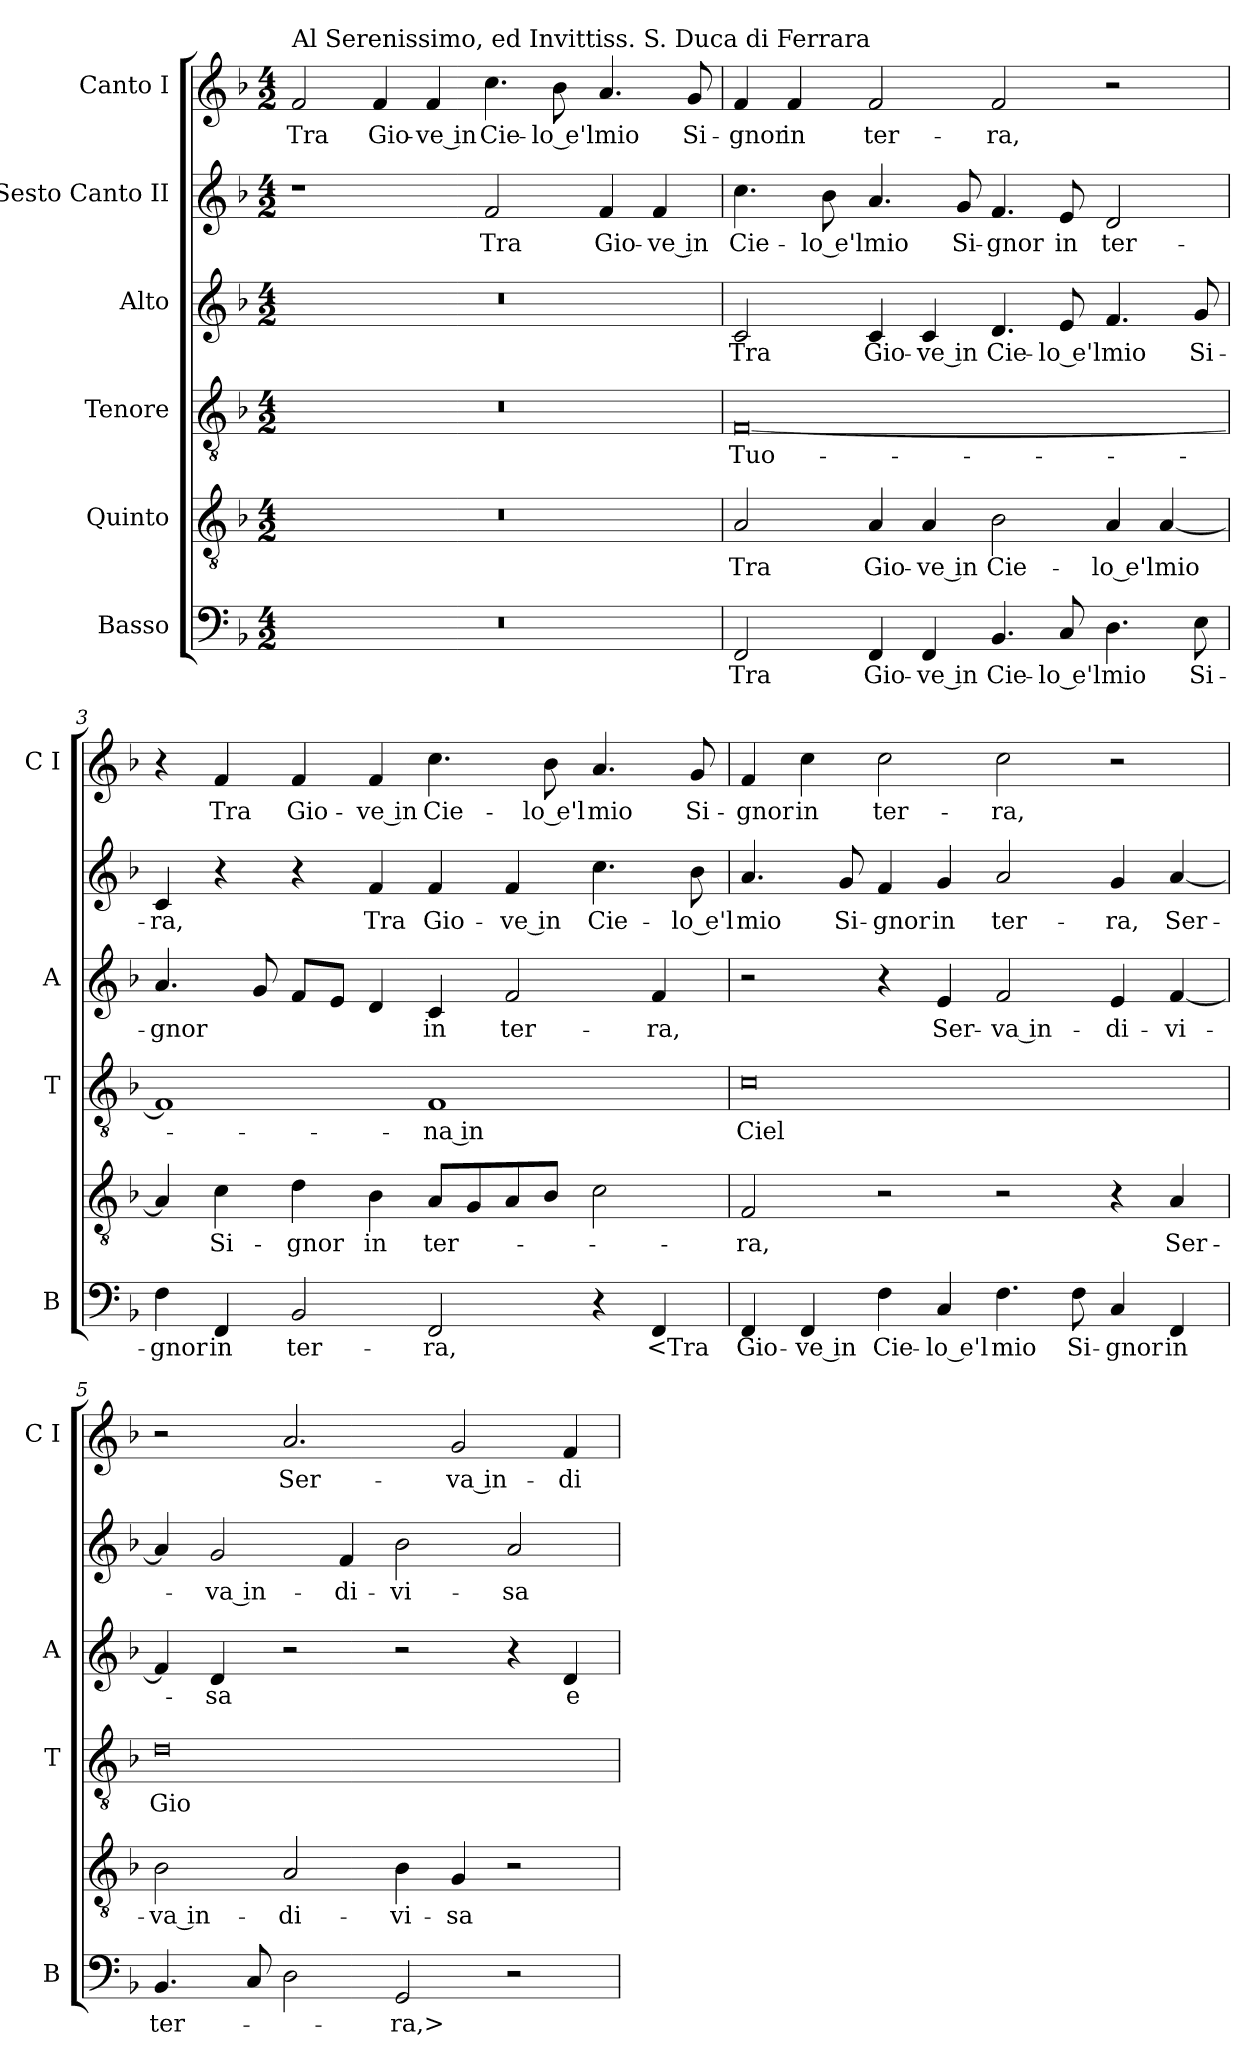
**kern	**text	**kern	**text	**kern	**text	**kern	**text	**kern	**text	**kern	**text
*part6	*part6	*part5	*part5	*part4	*part4	*part3	*part3	*part2	*part2	*part1	*part1
*staff6	*staff6	*staff5	*staff5	*staff4	*staff4	*staff3	*staff3	*staff2	*staff2	*staff1	*staff1
*I"Basso	*	*I"Quinto	*	*I"Tenore	*	*I"Alto	*	*I"Sesto Canto II	*	*I"Canto I	*
*I'B	*	*	*	*I'T	*	*I'A	*	*	*	*I'C I	*
*clefF4	*	*clefGv2	*	*clefGv2	*	*clefG2	*	*clefG2	*	*clefG2	*
*k[b-]	*	*k[b-]	*	*k[b-]	*	*k[b-]	*	*k[b-]	*	*k[b-]	*
*F:	*	*F:	*	*F:	*	*F:	*	*F:	*	*F:	*
*M4/2	*	*M4/2	*	*M4/2	*	*M4/2	*	*M4/2	*	*M4/2	*
=1	=1	=1	=1	=1	=1	=1	=1	=1	=1	=1	=1
!	!	!	!	!	!	!	!	!	!	!LO:TX:a:t=Al Serenissimo, ed Invittiss. S. Duca di Ferrara	!
0r	.	0r	.	0r	.	0r	.	1r	.	2f	Tra
.	.	.	.	.	.	.	.	.	.	4f	Gio-
.	.	.	.	.	.	.	.	.	.	4f	-ve in
.	.	.	.	.	.	.	.	2f	Tra	4.cc	Cie-
.	.	.	.	.	.	.	.	.	.	8b-	-lo e'l
.	.	.	.	.	.	.	.	4f	Gio-	4.a	mio
.	.	.	.	.	.	.	.	4f	-ve in	.	.
.	.	.	.	.	.	.	.	.	.	8g	Si-
=2	=2	=2	=2	=2	=2	=2	=2	=2	=2	=2	=2
2FF	Tra	2A	Tra	[0F	Tuo-	2c	Tra	4.cc	Cie-	4f	-gnor
.	.	.	.	.	.	.	.	.	.	4f	in
.	.	.	.	.	.	.	.	8b-	-lo e'l	.	.
4FF	Gio-	4A	Gio-	.	.	4c	Gio-	4.a	mio	2f	ter-
4FF	-ve in	4A	-ve in	.	.	4c	-ve in	.	.	.	.
.	.	.	.	.	.	.	.	8g	Si-	.	.
4.BB-	Cie-	2B-	Cie-	.	.	4.d	Cie-	4.f	-gnor	2f	-ra,
8C	-lo e'l	.	.	.	.	8e	-lo e'l	8e	in	.	.
4.D	mio	4A	-lo e'l	.	.	4.f	mio	2d	ter-	2r	.
.	.	[4A	mio	.	.	.	.	.	.	.	.
8E	Si-	.	.	.	.	8g	Si-	.	.	.	.
=3	=3	=3	=3	=3	=3	=3	=3	=3	=3	=3	=3
4F	-gnor	4A]	.	1F]	.	4.a	-gnor	4c	-ra,	4r	.
4FF	in	4c	Si-	.	.	.	.	4r	.	4f	Tra
.	.	.	.	.	.	8g	.	.	.	.	.
2BB-	ter-	4d	-gnor	.	.	8fL	.	4r	.	4f	Gio-
.	.	.	.	.	.	8eJ	.	.	.	.	.
.	.	4B-	in	.	.	4d	.	4f	Tra	4f	-ve in
2FF	-ra,	8AL	ter-	1F	-na in	4c	in	4f	Gio-	4.cc	Cie-
.	.	8G	.	.	.	.	.	.	.	.	.
.	.	8A	.	.	.	2f	ter-	4f	-ve in	.	.
.	.	8B-J	.	.	.	.	.	.	.	8b-	-lo e'l
4r	.	2c	.	.	.	.	.	4.cc	Cie-	4.a	mio
4FF	<Tra	.	.	.	.	4f	-ra,	.	.	.	.
.	.	.	.	.	.	.	.	8b-	-lo e'l	8g	Si-
=4	=4	=4	=4	=4	=4	=4	=4	=4	=4	=4	=4
4FF	Gio-	2F	-ra,	0c	Ciel	2r	.	4.a	mio	4f	-gnor
4FF	-ve in	.	.	.	.	.	.	.	.	4cc	in
.	.	.	.	.	.	.	.	8g	Si-	.	.
4F	Cie-	2r	.	.	.	4r	.	4f	-gnor	2cc	ter-
4C	-lo e'l	.	.	.	.	4e	Ser-	4g	in	.	.
4.F	mio	2r	.	.	.	2f	-va in-	2a	ter-	2cc	-ra,
8F	Si-	.	.	.	.	.	.	.	.	.	.
4C	-gnor	4r	.	.	.	4e	-di-	4g	-ra,	2r	.
4FF	in	4A	Ser-	.	.	[4f	-vi-	[4a	Ser-	.	.
=5	=5	=5	=5	=5	=5	=5	=5	=5	=5	=5	=5
4.BB-	ter-	2B-	-va in-	0d	Gio-	4f]	.	4a]	.	2r	.
.	.	.	.	.	.	4d	-sa	2g	-va in-	.	.
8C	.	.	.	.	.	.	.	.	.	.	.
2D	.	2A	-di-	.	.	2r	.	.	.	2.a	Ser-
.	.	.	.	.	.	.	.	4f	-di-	.	.
2GG	-ra,>	4B-	-vi-	.	.	2r	.	2b-	-vi-	.	.
.	.	4G	-sa	.	.	.	.	.	.	2g	-va in-
2r	.	2r	.	.	.	4r	.	2a	-sa	.	.
.	.	.	.	.	.	4d	e	.	.	4f	-di-
=	=	=	=	=	=	=	=	=	=	=	=
*-	*-	*-	*-	*-	*-	*-	*-	*-	*-	*-	*-
